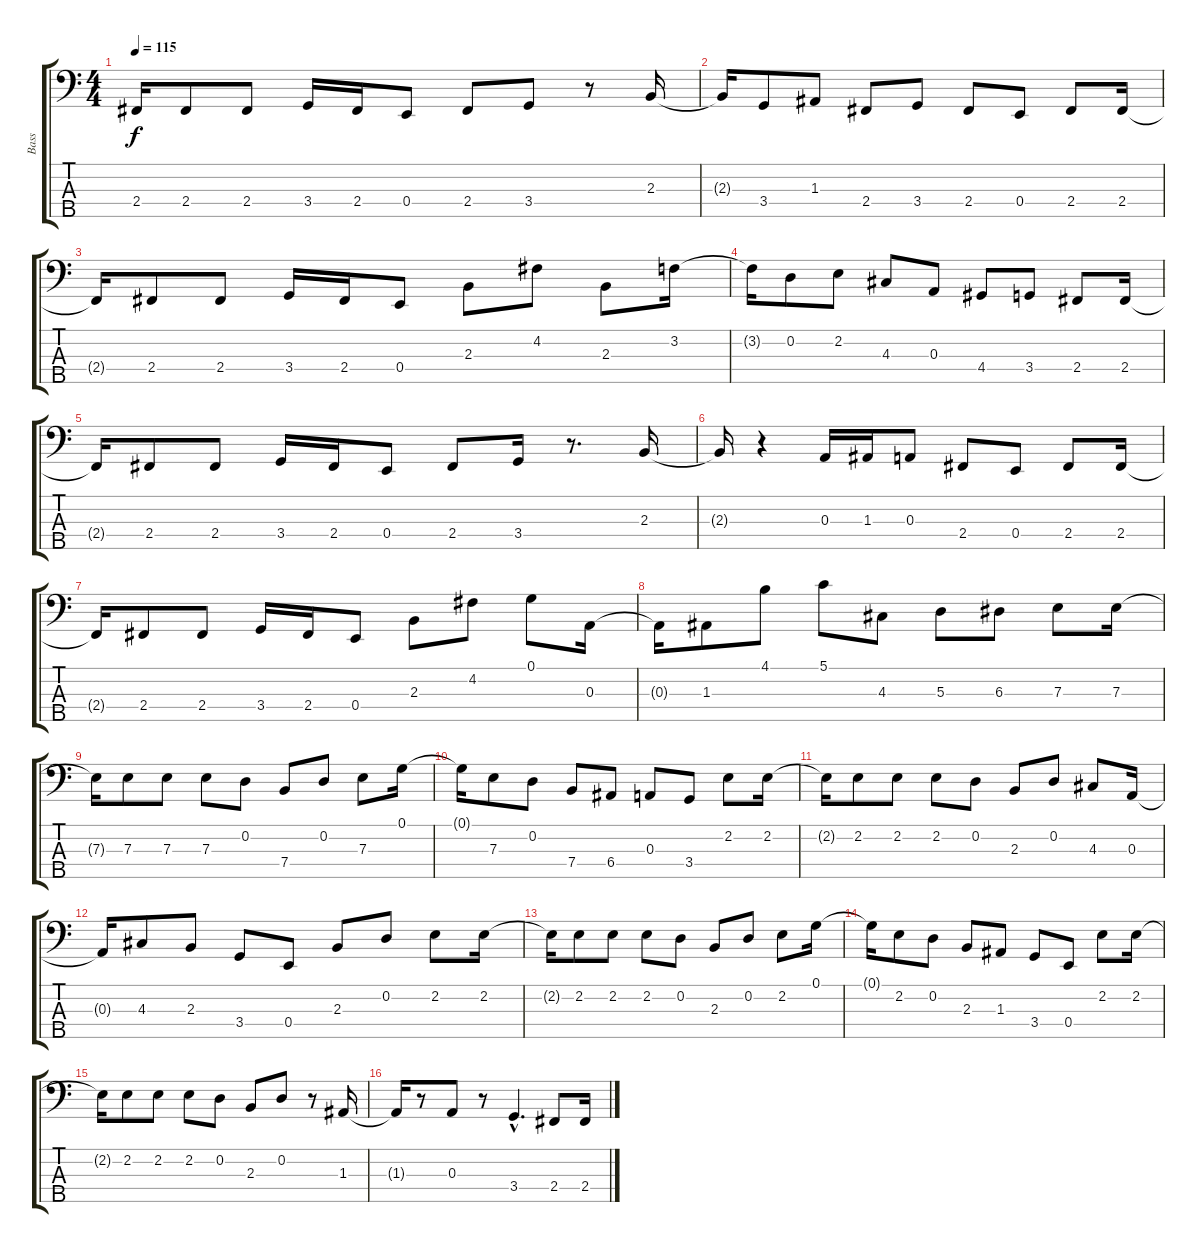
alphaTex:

\track ("Bass" "Bass") {instrument electricbassfinger}
\staff {score tabs}
\tuning (G2 D2 A1 E1 B0) {hide}
\ts (4 4)
\tempo 115
\clef f4
\ks c
2.4{t}.16{dy f} 2.4.8 2.4.8 3.4.16 2.4.16 0.4.8 2.4.8 3.4.8 r.8 2.3.16 |
2.3{t}.16 3.4.8 1.3.8 2.4.8 3.4.8 2.4.8 0.4.8 2.4.8 2.4.16 |
2.4{t}.16 2.4.8 2.4.8 3.4.16 2.4.16 0.4.8 2.3.8 4.2.8 2.3.8 3.2.16 |
3.2{t}.16 0.2.8 2.2.8 4.3.8 0.3.8 4.4.8 3.4.8 2.4.8 2.4.16 |
2.4{t}.16 2.4.8 2.4.8 3.4.16 2.4.16 0.4.8 2.4.8 3.4.16 r.8{d} 2.3.16 |
2.3{t}.16 r.4 0.3.16 1.3.16 0.3.8 2.4.8 0.4.8 2.4.8 2.4.16 |
2.4{t}.16 2.4.8 2.4.8 3.4.16 2.4.16 0.4.8 2.3.8 4.2.8 0.1.8 0.3.16 |
0.3{t}.16 1.3.8 4.1.8 5.1.8 4.3.8 5.3.8 6.3.8 7.3.8 7.3.16 |
7.3{t}.16 7.3.8 7.3.8 7.3.8 0.2.8 7.4.8 0.2.8 7.3.8 0.1.16 |
0.1{t}.16 7.3.8 0.2.8 7.4.8 6.4.8 0.3.8 3.4.8 2.2.8 2.2.16 |
2.2{t}.16 2.2.8 2.2.8 2.2.8 0.2.8 2.3.8 0.2.8 4.3.8 0.3.16 |
0.3{t}.16 4.3.8 2.3.8 3.4.8 0.4.8 2.3.8 0.2.8 2.2.8 2.2.16 |
2.2{t}.16 2.2.8 2.2.8 2.2.8 0.2.8 2.3.8 0.2.8 2.2.8 0.1.16 |
0.1{t}.16 2.2.8 0.2.8 2.3.8 1.3.8 3.4.8 0.4.8 2.2.8 2.2.16 |
2.2{t}.16 2.2.8 2.2.8 2.2.8 0.2.8 2.3.8 0.2.8 r.8 1.3.16 |
1.3{t}.16 r.8 0.3.8 r.8 3.4{hac}.4{d} 2.4.8 2.4.16
